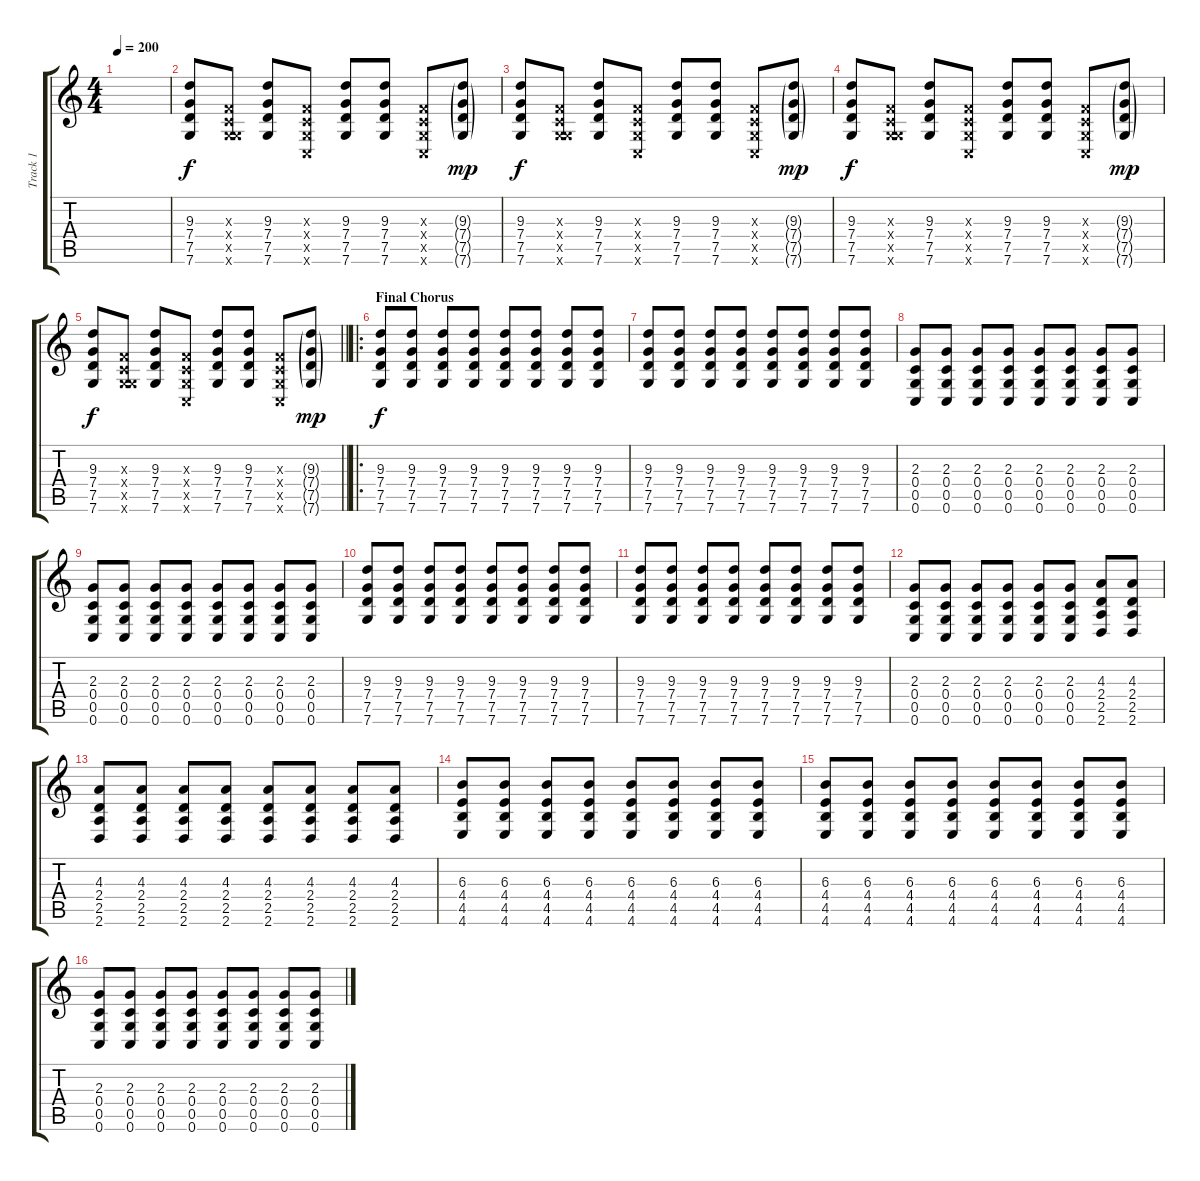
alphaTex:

\track ("Track 1" "Track 1") {instrument distortionguitar}
\staff {score tabs}
\tuning (D4 A3 F3 C3 G2 C2) {hide}
\ts (4 4)
\tempo 200
\clef g2
\ks c
|
(9.3 7.4 7.5 7.6).8 (0.3{x} 0.4{x} 0.5{x} 7.6{x}).8 (9.3 7.4 7.5 7.6).8 (0.3{x} 0.4{x} 0.5{x} 0.6{x}).8 (9.3 7.4 7.5 7.6).8 (9.3 7.4 7.5 7.6).8 (0.3{x} 0.4{x} 0.5{x} 0.6{x}).8 (9.3{g} 7.4{g} 7.5{g} 7.6{g}).8{dy mp} |
(9.3 7.4 7.5 7.6).8{dy f} (0.3{x} 0.4{x} 0.5{x} 7.6{x}).8 (9.3 7.4 7.5 7.6).8 (0.3{x} 0.4{x} 0.5{x} 0.6{x}).8 (9.3 7.4 7.5 7.6).8 (9.3 7.4 7.5 7.6).8 (0.3{x} 0.4{x} 0.5{x} 0.6{x}).8 (9.3{g} 7.4{g} 7.5{g} 7.6{g}).8{dy mp} |
(9.3 7.4 7.5 7.6).8{dy f} (0.3{x} 0.4{x} 0.5{x} 7.6{x}).8 (9.3 7.4 7.5 7.6).8 (0.3{x} 0.4{x} 0.5{x} 0.6{x}).8 (9.3 7.4 7.5 7.6).8 (9.3 7.4 7.5 7.6).8 (0.3{x} 0.4{x} 0.5{x} 0.6{x}).8 (9.3{g} 7.4{g} 7.5{g} 7.6{g}).8{dy mp} |
\barLineRight lightlight
(9.3 7.4 7.5 7.6).8{dy f} (0.3{x} 0.4{x} 0.5{x} 7.6{x}).8 (9.3 7.4 7.5 7.6).8 (0.3{x} 0.4{x} 0.5{x} 0.6{x}).8 (9.3 7.4 7.5 7.6).8 (9.3 7.4 7.5 7.6).8 (0.3{x} 0.4{x} 0.5{x} 0.6{x}).8 (9.3{g} 7.4{g} 7.5{g} 7.6{g}).8{dy mp} |
\ro
\section ("" "Final Chorus")
(9.3 7.4 7.5 7.6).8{dy f} (9.3 7.4 7.5 7.6).8 (9.3 7.4 7.5 7.6).8 (9.3 7.4 7.5 7.6).8 (9.3 7.4 7.5 7.6).8 (9.3 7.4 7.5 7.6).8 (9.3 7.4 7.5 7.6).8 (9.3 7.4 7.5 7.6).8 |
(9.3 7.4 7.5 7.6).8 (9.3 7.4 7.5 7.6).8 (9.3 7.4 7.5 7.6).8 (9.3 7.4 7.5 7.6).8 (9.3 7.4 7.5 7.6).8 (9.3 7.4 7.5 7.6).8 (9.3 7.4 7.5 7.6).8 (9.3 7.4 7.5 7.6).8 |
(2.3 0.4 0.5 0.6).8 (2.3 0.4 0.5 0.6).8 (2.3 0.4 0.5 0.6).8 (2.3 0.4 0.5 0.6).8 (2.3 0.4 0.5 0.6).8 (2.3 0.4 0.5 0.6).8 (2.3 0.4 0.5 0.6).8 (2.3 0.4 0.5 0.6).8 |
(2.3 0.4 0.5 0.6).8 (2.3 0.4 0.5 0.6).8 (2.3 0.4 0.5 0.6).8 (2.3 0.4 0.5 0.6).8 (2.3 0.4 0.5 0.6).8 (2.3 0.4 0.5 0.6).8 (2.3 0.4 0.5 0.6).8 (2.3 0.4 0.5 0.6).8 |
(9.3 7.4 7.5 7.6).8 (9.3 7.4 7.5 7.6).8 (9.3 7.4 7.5 7.6).8 (9.3 7.4 7.5 7.6).8 (9.3 7.4 7.5 7.6).8 (9.3 7.4 7.5 7.6).8 (9.3 7.4 7.5 7.6).8 (9.3 7.4 7.5 7.6).8 |
(9.3 7.4 7.5 7.6).8 (9.3 7.4 7.5 7.6).8 (9.3 7.4 7.5 7.6).8 (9.3 7.4 7.5 7.6).8 (9.3 7.4 7.5 7.6).8 (9.3 7.4 7.5 7.6).8 (9.3 7.4 7.5 7.6).8 (9.3 7.4 7.5 7.6).8 |
(2.3 0.4 0.5 0.6).8 (2.3 0.4 0.5 0.6).8 (2.3 0.4 0.5 0.6).8 (2.3 0.4 0.5 0.6).8 (2.3 0.4 0.5 0.6).8 (2.3 0.4 0.5 0.6).8 (4.3 2.4 2.5 2.6).8 (4.3 2.4 2.5 2.6).8 |
(4.3 2.4 2.5 2.6).8 (4.3 2.4 2.5 2.6).8 (4.3 2.4 2.5 2.6).8 (4.3 2.4 2.5 2.6).8 (4.3 2.4 2.5 2.6).8 (4.3 2.4 2.5 2.6).8 (4.3 2.4 2.5 2.6).8 (4.3 2.4 2.5 2.6).8 |
(6.3 4.4 4.5 4.6).8 (6.3 4.4 4.5 4.6).8 (6.3 4.4 4.5 4.6).8 (6.3 4.4 4.5 4.6).8 (6.3 4.4 4.5 4.6).8 (6.3 4.4 4.5 4.6).8 (6.3 4.4 4.5 4.6).8 (6.3 4.4 4.5 4.6).8 |
(6.3 4.4 4.5 4.6).8 (6.3 4.4 4.5 4.6).8 (6.3 4.4 4.5 4.6).8 (6.3 4.4 4.5 4.6).8 (6.3 4.4 4.5 4.6).8 (6.3 4.4 4.5 4.6).8 (6.3 4.4 4.5 4.6).8 (6.3 4.4 4.5 4.6).8 |
(2.3 0.4 0.5 0.6).8 (2.3 0.4 0.5 0.6).8 (2.3 0.4 0.5 0.6).8 (2.3 0.4 0.5 0.6).8 (2.3 0.4 0.5 0.6).8 (2.3 0.4 0.5 0.6).8 (2.3 0.4 0.5 0.6).8 (2.3 0.4 0.5 0.6).8
